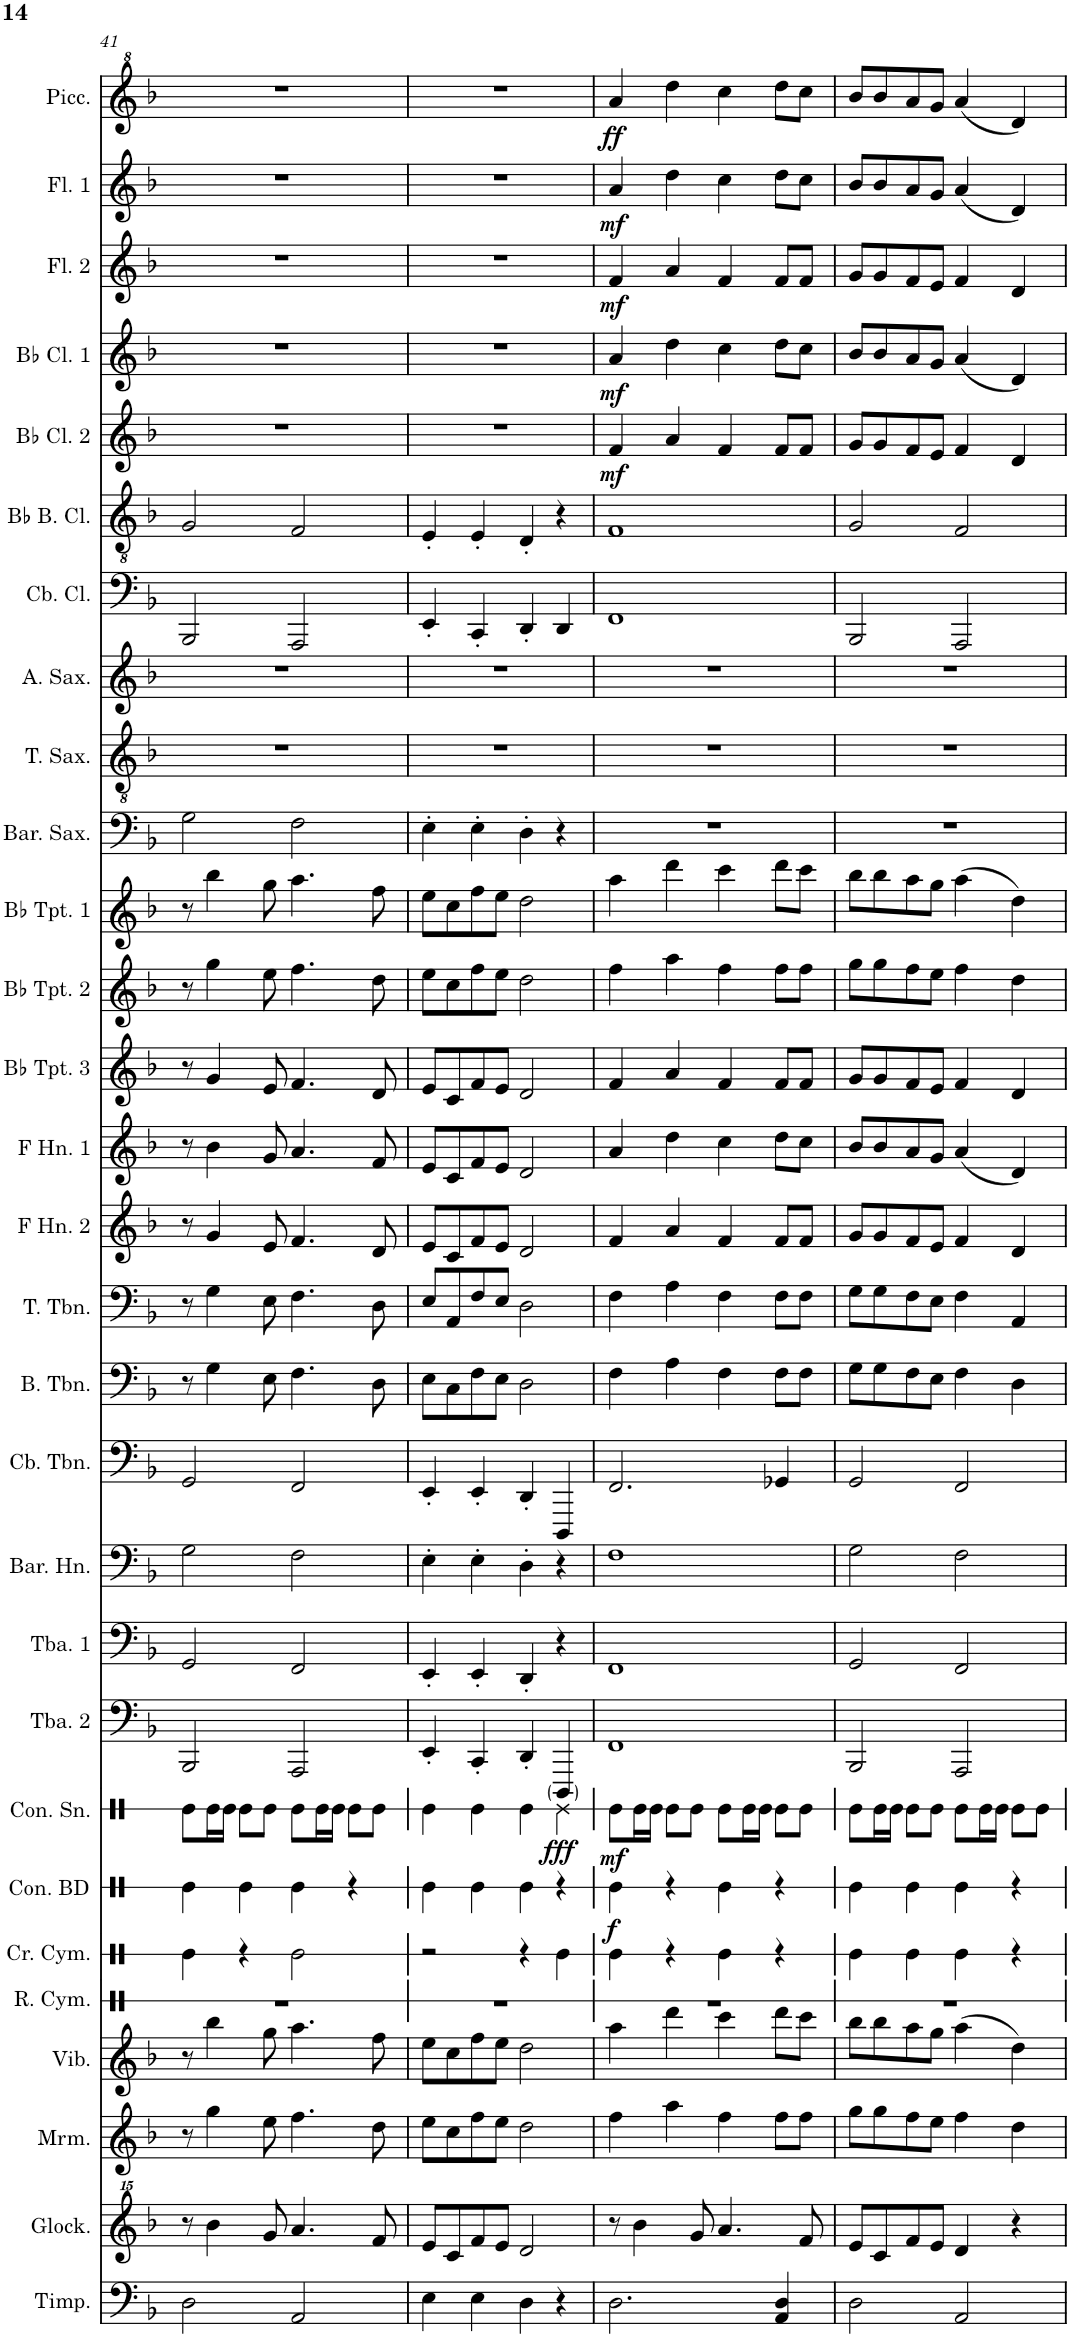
**kern	**kern	**kern	**kern	**kern	**kern	**kern	**dynam	**kern	**dynam	**kern	**kern	**kern	**kern	**kern	**kern	**kern	**kern	**kern	**kern	**kern	**kern	**kern	**kern	**kern	**kern	**kern	**dynam	**kern	**dynam	**kern	**dynam	**kern	**dynam	**kern	**dynam
*part29	*part28	*part27	*part26	*part25	*part24	*part23	*part23	*part22	*part22	*part21	*part20	*part19	*part18	*part17	*part16	*part15	*part14	*part13	*part12	*part11	*part10	*part9	*part8	*part7	*part6	*part5	*part5	*part4	*part4	*part3	*part3	*part2	*part2	*part1	*part1
*staff29	*staff28	*staff27	*staff26	*staff25	*staff24	*staff23	*staff23	*staff22	*staff22	*staff21	*staff20	*staff19	*staff18	*staff17	*staff16	*staff15	*staff14	*staff13	*staff12	*staff11	*staff10	*staff9	*staff8	*staff7	*staff6	*staff5	*staff5	*staff4	*staff4	*staff3	*staff3	*staff2	*staff2	*staff1	*staff1
*I"Timpani	*I"Glockenspiel	*I"Marimba	*I"Vibraphone	*I"Ride Cymbal	*I"Crash Cymbal	*I"Concert Bass Drum	*	*I"Concert Snare Drum	*	*I"Tuba 2	*I"Tuba 1	*I"Baritone Horn	*I"Contrabass Trombone	*I"Bass Trombone(Tenor 2)	*I"Tenor Trombone	*I"Horn in F 2	*I"Horn in F 1	*I"Bb Trumpet 3	*I"Bb Trumpet 2	*I"Bb Trumpet 1	*I"Baritone Saxophone	*I"Tenor Saxophone	*I"Alto Saxophone	*I"Contrabass Clarinet	*I"Bb Bass Clarinet	*I"Bb Clarinet 2	*	*I"Bb Clarinet 1	*	*I"Flute 2	*	*I"Flute 1	*	*I"Piccolo	*
*I'Timp.	*I'Glock.	*I'Mrm.	*I'Vib.	*I'R. Cym.	*I'Cr. Cym.	*I'Con. BD	*	*I'Con. Sn.	*	*I'Tba. 2	*I'Tba. 1	*I'Bar. Hn.	*I'Cb. Tbn.	*I'B. Tbn.	*I'T. Tbn.	*	*	*I'Bb Tpt. 3	*I'Bb Tpt. 2	*I'Bb Tpt. 1	*I'Bar. Sax.	*I'T. Sax.	*I'A. Sax.	*I'Cb. Cl.	*I'Bb B. Cl.	*I'Bb Cl. 2	*	*I'Bb Cl. 1	*	*I'Fl. 2	*	*I'Fl. 1	*	*I'Picc.	*
!!LO:PB:g=z
*clefF4	*clefG^^2	*clefG2	*clefG2	*clefX	*clefX	*clefX	*	*clefX	*	*clefF4	*clefF4	*clefF4	*clefF4	*clefF4	*clefF4	*clefG2	*clefG2	*clefG2	*clefG2	*clefG2	*clefF4	*clefGv2	*clefG2	*clefF4	*clefGv2	*clefG2	*	*clefG2	*	*clefG2	*	*clefG2	*	*clefG^2	*
*	*	*	*	*	*	*	*	*	*	*	*	*ITrd4c7	*	*	*	*ITrd4c7	*ITrd4c7	*ITrd1c2	*ITrd1c2	*ITrd1c2	*ITrd12c21	*ITrd8c14	*ITrd5c9	*ITrd1c2	*ITrd8c14	*ITrd1c2	*	*ITrd1c2	*	*	*	*	*	*ITrd-7c-12	*
*k[b-]	*k[b-]	*k[b-]	*k[b-]	*k[]	*k[]	*k[]	*	*k[]	*	*k[b-]	*k[b-]	*k[b-]	*k[b-]	*k[b-]	*k[b-]	*k[b-]	*k[b-]	*k[b-]	*k[b-]	*k[b-]	*k[b-]	*k[b-]	*k[b-]	*k[b-]	*k[b-]	*k[b-]	*	*k[b-]	*	*k[b-]	*	*k[b-]	*	*k[b-]	*
*M4/4	*M4/4	*M4/4	*M4/4	*M4/4	*M4/4	*M4/4	*	*M4/4	*	*M4/4	*M4/4	*M4/4	*M4/4	*M4/4	*M4/4	*M4/4	*M4/4	*M4/4	*M4/4	*M4/4	*M4/4	*M4/4	*M4/4	*M4/4	*M4/4	*M4/4	*	*M4/4	*	*M4/4	*	*M4/4	*	*M4/4	*
=41	=41	=41	=41	=41	=41	=41	=41	=41	=41	=41	=41	=41	=41	=41	=41	=41	=41	=41	=41	=41	=41	=41	=41	=41	=41	=41	=41	=41	=41	=41	=41	=41	=41	=41	=41
2D\	8r	8r	8r	1r	4Re\	4Re\	.	8Re\L	.	2BBB-/	2GG/	2G\	2GG/	8r	8r	8r	8r	8r	8r	8r	2G\	1r	1r	2BBB-/	2G/	1r	.	1r	.	1r	.	1r	.	1r	.
.	4bbb-\	4gg\	4bb-\	.	.	.	.	16Re\L	.	.	.	.	.	4G\	4G\	4g/	4b-\	4g/	4gg\	4bb-\	.	.	.	.	.	.	.	.	.	.	.	.	.	.	.
.	.	.	.	.	.	.	.	16Re\JJ	.	.	.	.	.	.	.	.	.	.	.	.	.	.	.	.	.	.	.	.	.	.	.	.	.	.	.
.	.	.	.	.	4r	4Re\	.	8Re\L	.	.	.	.	.	.	.	.	.	.	.	.	.	.	.	.	.	.	.	.	.	.	.	.	.	.	.
.	8ggg/	8ee\	8gg\	.	.	.	.	8Re\J	.	.	.	.	.	8E\	8E\	8e/	8g/	8e/	8ee\	8gg\	.	.	.	.	.	.	.	.	.	.	.	.	.	.	.
2AA/	4.aaa/	4.ff\	4.aa\	.	2Re\	4Re\	.	8Re\L	.	2AAA/	2FF/	2F\	2FF/	4.F\	4.F\	4.f/	4.a/	4.f/	4.ff\	4.aa\	2F\	.	.	2AAA/	2F/	.	.	.	.	.	.	.	.	.	.
.	.	.	.	.	.	.	.	16Re\L	.	.	.	.	.	.	.	.	.	.	.	.	.	.	.	.	.	.	.	.	.	.	.	.	.	.	.
.	.	.	.	.	.	.	.	16Re\JJ	.	.	.	.	.	.	.	.	.	.	.	.	.	.	.	.	.	.	.	.	.	.	.	.	.	.	.
.	.	.	.	.	.	4r	.	8Re\L	.	.	.	.	.	.	.	.	.	.	.	.	.	.	.	.	.	.	.	.	.	.	.	.	.	.	.
.	8fff/	8dd\	8ff\	.	.	.	.	8Re\J	.	.	.	.	.	8D\	8D\	8d/	8f/	8d/	8dd\	8ff\	.	.	.	.	.	.	.	.	.	.	.	.	.	.	.
=42	=42	=42	=42	=42	=42	=42	=42	=42	=42	=42	=42	=42	=42	=42	=42	=42	=42	=42	=42	=42	=42	=42	=42	=42	=42	=42	=42	=42	=42	=42	=42	=42	=42	=42	=42
4E\	8eee/L	8ee\L	8ee\L	1r	2r	4Re\	.	4Re\	.	4EE'/	4EE'/	4E'\	4EE'/	8E\L	8E/L	8e/L	8e/L	8e/L	8ee\L	8ee\L	4E'\	1r	1r	4EE'/	4E'/	1r	.	1r	.	1r	.	1r	.	1r	.
.	8ccc/	8cc\	8cc\	.	.	.	.	.	.	.	.	.	.	8C\	8AA/	8c/	8c/	8c/	8cc\	8cc\	.	.	.	.	.	.	.	.	.	.	.	.	.	.	.
4E\	8fff/	8ff\	8ff\	.	.	4Re\	.	4Re\	.	4CC'/	4EE'/	4E'\	4EE'/	8F\	8F/	8f/	8f/	8f/	8ff\	8ff\	4E'\	.	.	4CC'/	4E'/	.	.	.	.	.	.	.	.	.	.
.	8eee/J	8ee\J	8ee\J	.	.	.	.	.	.	.	.	.	.	8E\J	8E/J	8e/J	8e/J	8e/J	8ee\J	8ee\J	.	.	.	.	.	.	.	.	.	.	.	.	.	.	.
4D\	2ddd/	2dd\	2dd\	.	4r	4Re\	.	4Re\	.	4DD'/	4DD'/	4D'\	4DD'/	2D\	2D\	2d/	2d/	2d/	2dd\	2dd\	4D'\	.	.	4DD'/	4D'/	.	.	.	.	.	.	.	.	.	.
!	!	!	!	!	!	!	!	!	!LO:DY:b	!	!	!	!	!	!	!	!	!	!	!	!	!	!	!	!	!	!	!	!	!	!	!	!	!	!
4r	.	.	.	.	4Re\	4r	.	4Re\	fff	4DDD/	4r	4r	4DDD/	.	.	.	.	.	.	.	4r	.	.	4DD/	4r	.	.	.	.	.	.	.	.	.	.
=43	=43	=43	=43	=43	=43	=43	=43	=43	=43	=43	=43	=43	=43	=43	=43	=43	=43	=43	=43	=43	=43	=43	=43	=43	=43	=43	=43	=43	=43	=43	=43	=43	=43	=43	=43
!	!	!	!	!	!	!	!LO:DY:b	!	!LO:DY:b	!	!	!	!	!	!	!	!	!	!	!	!	!	!	!	!	!	!LO:DY:b	!	!LO:DY:b	!	!LO:DY:b	!	!LO:DY:b	!	!LO:DY:b
2.D\	8r	4ff\	4aa\	1r	4Re\	4Re\	f	8Re\L	mf	1FF	1FF	1F	2.FF/	4F\	4F\	4f/	4a/	4f/	4ff\	4aa\	1r	1r	1r	1FF	1F	4f/	mf	4a/	mf	4f/	mf	4a/	mf	4aa/	ff
.	4bbb-\	.	.	.	.	.	.	16Re\L	.	.	.	.	.	.	.	.	.	.	.	.	.	.	.	.	.	.	.	.	.	.	.	.	.	.	.
.	.	.	.	.	.	.	.	16Re\JJ	.	.	.	.	.	.	.	.	.	.	.	.	.	.	.	.	.	.	.	.	.	.	.	.	.	.	.
.	.	4aa\	4ddd\	.	4r	4r	.	8Re\L	.	.	.	.	.	4A\	4A\	4a/	4dd\	4a/	4aa\	4ddd\	.	.	.	.	.	4a/	.	4dd\	.	4a/	.	4dd\	.	4ddd\	.
.	8ggg/	.	.	.	.	.	.	8Re\J	.	.	.	.	.	.	.	.	.	.	.	.	.	.	.	.	.	.	.	.	.	.	.	.	.	.	.
.	4.aaa/	4ff\	4ccc\	.	4Re\	4Re\	.	8Re\L	.	.	.	.	.	4F\	4F\	4f/	4cc\	4f/	4ff\	4ccc\	.	.	.	.	.	4f/	.	4cc\	.	4f/	.	4cc\	.	4ccc\	.
.	.	.	.	.	.	.	.	16Re\L	.	.	.	.	.	.	.	.	.	.	.	.	.	.	.	.	.	.	.	.	.	.	.	.	.	.	.
.	.	.	.	.	.	.	.	16Re\JJ	.	.	.	.	.	.	.	.	.	.	.	.	.	.	.	.	.	.	.	.	.	.	.	.	.	.	.
4AA/ 4D/	.	8ff\L	8ddd\L	.	4r	4r	.	8Re\L	.	.	.	.	4GG-X/	8F\L	8F\L	8f/L	8dd\L	8f/L	8ff\L	8ddd\L	.	.	.	.	.	8f/L	.	8dd\L	.	8f/L	.	8dd\L	.	8ddd\L	.
.	8fff/	8ff\J	8ccc\J	.	.	.	.	8Re\J	.	.	.	.	.	8F\J	8F\J	8f/J	8cc\J	8f/J	8ff\J	8ccc\J	.	.	.	.	.	8f/J	.	8cc\J	.	8f/J	.	8cc\J	.	8ccc\J	.
=44	=44	=44	=44	=44	=44	=44	=44	=44	=44	=44	=44	=44	=44	=44	=44	=44	=44	=44	=44	=44	=44	=44	=44	=44	=44	=44	=44	=44	=44	=44	=44	=44	=44	=44	=44
2D\	8eee/L	8gg\L	8bb-\L	1r	4Re\	4Re\	.	8Re\L	.	2BBB-/	2GG/	2G\	2GG/	8G\L	8G\L	8g/L	8b-/L	8g/L	8gg\L	8bb-\L	1r	1r	1r	2BBB-/	2G/	8g/L	.	8b-/L	.	8g/L	.	8b-/L	.	8bb-/L	.
.	8ccc/	8gg\	8bb-\	.	.	.	.	16Re\L	.	.	.	.	.	8G\	8G\	8g/	8b-/	8g/	8gg\	8bb-\	.	.	.	.	.	8g/	.	8b-/	.	8g/	.	8b-/	.	8bb-/	.
.	.	.	.	.	.	.	.	16Re\JJ	.	.	.	.	.	.	.	.	.	.	.	.	.	.	.	.	.	.	.	.	.	.	.	.	.	.	.
.	8fff/	8ff\	8aa\	.	4Re\	4Re\	.	8Re\L	.	.	.	.	.	8F\	8F\	8f/	8a/	8f/	8ff\	8aa\	.	.	.	.	.	8f/	.	8a/	.	8f/	.	8a/	.	8aa/	.
.	8eee/J	8ee\J	8gg\J	.	.	.	.	8Re\J	.	.	.	.	.	8E\J	8E\J	8e/J	8g/J	8e/J	8ee\J	8gg\J	.	.	.	.	.	8e/J	.	8g/J	.	8e/J	.	8g/J	.	8gg/J	.
2AA/	4ddd/	4ff\	(4aa\	.	4Re\	4Re\	.	8Re\L	.	2AAA/	2FF/	2F\	2FF/	4F\	4F\	4f/	(4a/	4f/	4ff\	(4aa\	.	.	.	2AAA/	2F/	4f/	.	(4a/	.	4f/	.	(4a/	.	(4aa/	.
.	.	.	.	.	.	.	.	16Re\L	.	.	.	.	.	.	.	.	.	.	.	.	.	.	.	.	.	.	.	.	.	.	.	.	.	.	.
.	.	.	.	.	.	.	.	16Re\JJ	.	.	.	.	.	.	.	.	.	.	.	.	.	.	.	.	.	.	.	.	.	.	.	.	.	.	.
.	4r	4dd\	4dd\)	.	4r	4r	.	8Re\L	.	.	.	.	.	4D\	4AA/	4d/	4d/)	4d/	4dd\	4dd\)	.	.	.	.	.	4d/	.	4d/)	.	4d/	.	4d/)	.	4dd/)	.
.	.	.	.	.	.	.	.	8Re\J	.	.	.	.	.	.	.	.	.	.	.	.	.	.	.	.	.	.	.	.	.	.	.	.	.	.	.
=	=	=	=	=	=	=	=	=	=	=	=	=	=	=	=	=	=	=	=	=	=	=	=	=	=	=	=	=	=	=	=	=	=	=	=
*-	*-	*-	*-	*-	*-	*-	*-	*-	*-	*-	*-	*-	*-	*-	*-	*-	*-	*-	*-	*-	*-	*-	*-	*-	*-	*-	*-	*-	*-	*-	*-	*-	*-	*-	*-
